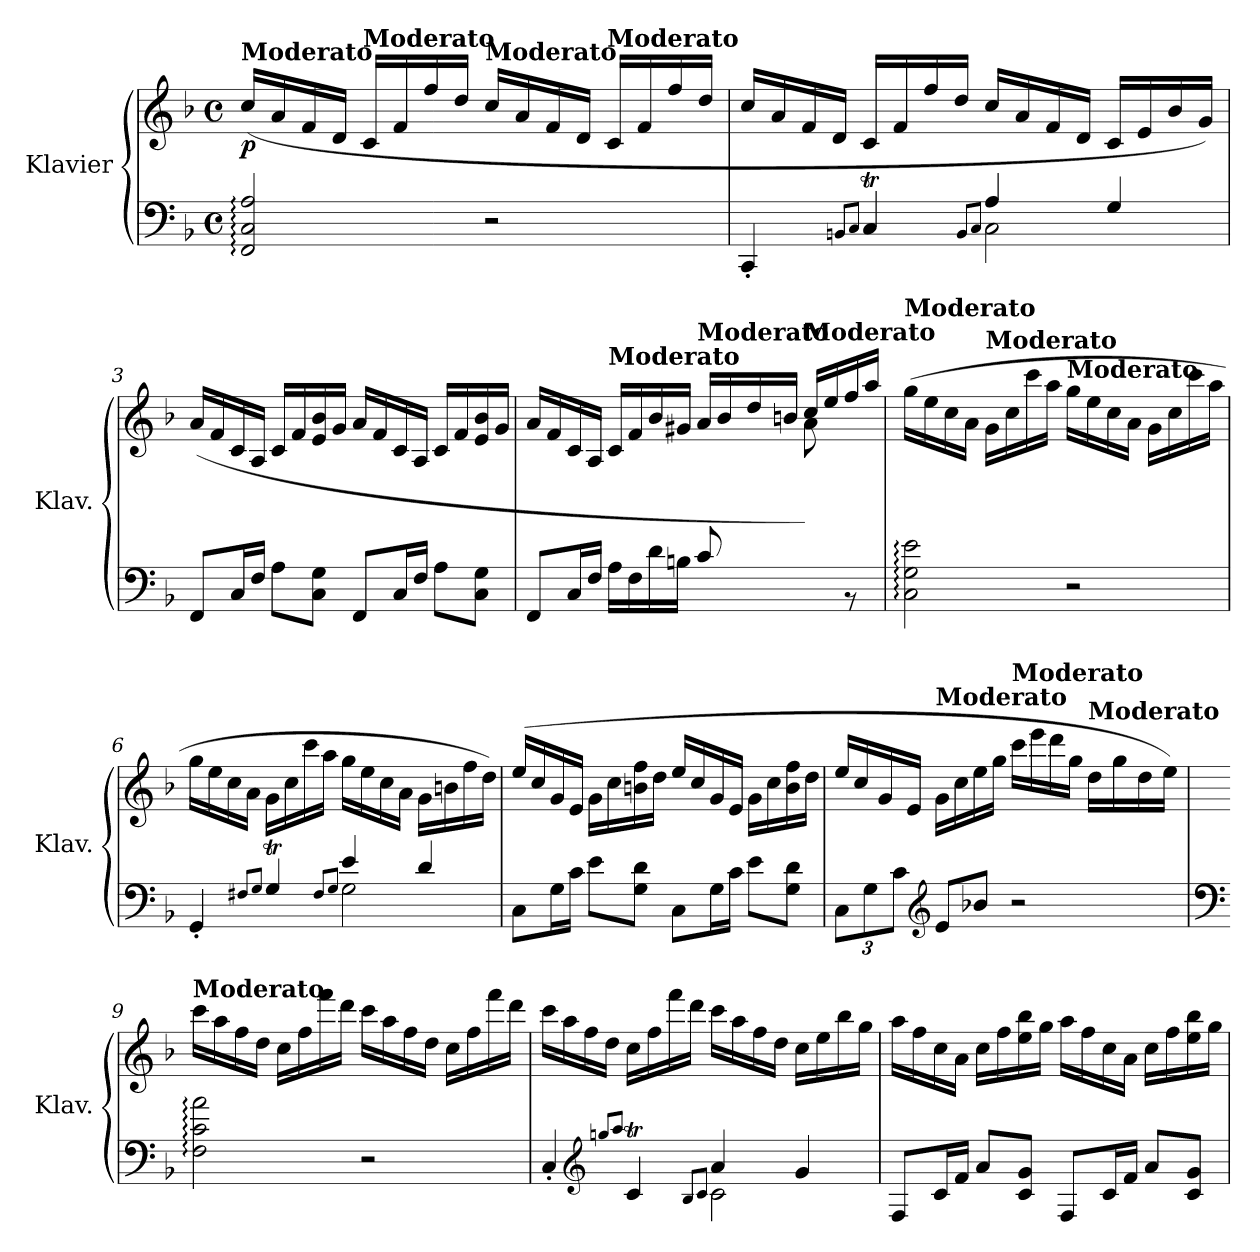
**kern	**kern	**dynam
*part1	*part1	*part1
*staff2	*staff1	*staff1/2
*I"Klavier	*	*
*I'Klav.	*	*
*clefF4	*clefG2	*
*k[b-]	*k[b-]	*
*M4/4	*M4/4	*
*met(c)	*met(c)	*
=1	=1	=1
!	!LO:TX:a:B:t=Moderato	!
!	!	!LO:DY:b
2FF/: 2C/: 2A/:	(>16cc/LL	p
.	16a/	.
.	16f/	.
.	16d/JJ	.
!	!LO:TX:a:B:t=Moderato	!
.	16c/LL	.
.	16f/	.
.	16ff/	.
.	16dd/JJ	.
!	!LO:TX:a:B:t=Moderato	!
2r	16cc/LL	.
.	16a/	.
.	16f/	.
.	16d/JJ	.
!	!LO:TX:a:B:t=Moderato	!
.	16c/LL	.
.	16f/	.
.	16ff/	.
.	16dd/JJ	.
=2	=2	=2
*^	*	*
4CC'/	2ryy	16cc/LL	.
.	.	16a/	.
.	.	16f/	.
.	.	16d/JJ	.
8qBBn/L	.	.	.
8qC/J	.	.	.
4CT/	.	16c/LL	.
.	.	16f/	.
.	.	16ff/	.
.	.	16dd/JJ	.
.	8qBB/L	.	.
.	8qC/J	.	.
4A/	2C\	16cc/LL	.
.	.	16a/	.
.	.	16f/	.
.	.	16d/JJ	.
4G/	.	16c/LL	.
.	.	16e/	.
.	.	16b-/	.
.	.	16g/JJ)	.
*v	*v	*	*
!!LO:LB:g=z
=3	=3	=3
8FF/L	(>16a/LL	.
.	16f/	.
16C/L	16c/	.
16F/JJ	16A/JJ	.
8A\L	16c/LL	.
.	16f/	.
8C\ 8G\J	16e/ 16b-/	.
.	16g/JJ	.
8FF/L	16a/LL	.
.	16f/	.
16C/L	16c/	.
16F/JJ	16A/JJ	.
8A\L	16c/LL	.
.	16f/	.
8C\ 8G\J	16e/ 16b-/	.
.	16g/JJ	.
=4	=4	=4
*	*^	*
(<8FF/L	16a/LL	8ryy	.
.	16f/	.	.
*	*v	*v	*
16C/L	16c/	.
16F/JJ	16A/JJ	.
!	!LO:TX:a:B:t=Moderato	!
16A\LL	16c/LL	.
16F\	16f/	.
16d\	16b-/	.
16Bn\JJ	16g#X/JJ	.
!	!LO:TX:a:B:t=Moderato	!
8c/L	16a/LL	.
.	16b-/	.
*	*^	*
4ryy	16dd/	16b-X\L	.
.	16bn/JJ	16g#X\JJ	.
!	!LO:TX:a:B:t=Moderato	!	!
.	16cc/LL	8a\)	.
.	16ee/	.	.
8rBB	16ff/	8ryy	.
.	16aa/JJ)	.	.
*	*v	*v	*
!!LO:LB:g=z
=5	=5	=5
!	!LO:TX:a:B:t=Moderato	!
2C\: 2G\: 2e\:	(>16gg\LL	.
.	16ee\	.
.	16cc\	.
.	16a\JJ	.
!	!LO:TX:a:B:t=Moderato	!
.	16g\LL	.
.	16cc\	.
.	16ccc\	.
.	16aa\JJ	.
!	!LO:TX:a:B:t=Moderato	!
2r	16gg\LL	.
.	16ee\	.
.	16cc\	.
.	16a\JJ	.
.	16g\LL	.
.	16cc\	.
.	16ccc\	.
.	16aa\JJ	.
=6	=6	=6
*^	*	*
4GG'/	2ryy	16gg\LL	.
.	.	16ee\	.
.	.	16cc\	.
.	.	16a\JJ	.
8qF#X/L	.	.	.
8qG/J	.	.	.
4GT/	.	16g\LL	.
.	.	16cc\	.
.	.	16ccc\	.
.	.	16aa\JJ	.
.	8qF#/L	.	.
.	8qG/J	.	.
4e/	2G\	16gg\LL	.
.	.	16ee\	.
.	.	16cc\	.
.	.	16a\JJ	.
4d/	.	16g\LL	.
.	.	16bn\	.
.	.	16ff\	.
.	.	16dd\JJ)	.
*v	*v	*	*
!!LO:LB:g=z
=7	=7	=7
8C\L	(>16ee/LL	.
.	16cc/	.
16G\L	16g/	.
16c\JJ	16e/JJ	.
8e\L	16g\LL	.
.	16cc\	.
8G\ 8d\J	16bn\ 16ff\	.
.	16dd\JJ	.
8C\L	16ee/LL	.
.	16cc/	.
16G\L	16g/	.
16c\JJ	16e/JJ	.
8e\L	16g\LL	.
.	16cc\	.
8G\ 8d\J	16b\ 16ff\	.
.	16dd\JJ	.
=8	=8	=8
*Xbrackettup	*	*
12C\L	16ee/LL	.
.	16cc/	.
12G\	.	.
.	16g/	.
12c\J	.	.
.	16e/JJ	.
*clefG2	*	*
!	!LO:TX:a:B:t=Moderato	!
8e/L	16g\LL	.
.	16cc\	.
8b-X/J	16ee\	.
.	16gg\JJ	.
!	!LO:TX:a:B:t=Moderato	!
2r	16ccc\LL	.
.	16eee\	.
.	16ddd\	.
.	16gg\JJ	.
!	!LO:TX:a:B:t=Moderato	!
.	16dd\LL	.
.	16gg\	.
.	16dd\	.
.	16ee\JJ)	.
!!LO:LB:g=z
=9	=9	=9
*clefF4	*	*
!	!LO:TX:a:B:t=Moderato	!
2F\: 2c\: 2a\:	16ccc\LL	.
.	16aa\	.
.	16ff\	.
.	16dd\JJ	.
.	16cc\LL	.
.	16ff\	.
.	16fff\	.
.	16ddd\JJ	.
2r	16ccc\LL	.
.	16aa\	.
.	16ff\	.
.	16dd\JJ	.
.	16cc\LL	.
.	16ff\	.
.	16fff\	.
.	16ddd\JJ	.
=10	=10	=10
*^	*	*
4C'/	2ryy	16ccc\LL	.
.	.	16aa\	.
.	.	16ff\	.
.	.	16dd\JJ	.
8qBn/L	.	.	.
8qc/J	.	.	.
*clefG2	*	*	*
4cT/	.	16cc\LL	.
.	.	16ff\	.
.	.	16fff\	.
.	.	16ddd\JJ	.
.	8qB/L	.	.
.	8qc/J	.	.
4a/	2c\	16ccc\LL	.
.	.	16aa\	.
.	.	16ff\	.
.	.	16dd\JJ	.
4g/	.	16cc\LL	.
.	.	16ee\	.
.	.	16bb-\	.
.	.	16gg\JJ	.
*v	*v	*	*
!!LO:PB:g=z
=11	=11	=11
8F/L	16aa\LL	.
.	16ff\	.
16c/L	16cc\	.
16f/JJ	16a\JJ	.
8a/L	16cc\LL	.
.	16ff\	.
8c/ 8g/J	16ee\ 16bb-\	.
.	16gg\JJ	.
8F/L	16aa\LL	.
.	16ff\	.
16c/L	16cc\	.
16f/JJ	16a\JJ	.
8a/L	16cc\LL	.
.	16ff\	.
8c/ 8g/J	16ee\ 16bb-\	.
.	16gg\JJ	.
=	=	=
*-	*-	*-
